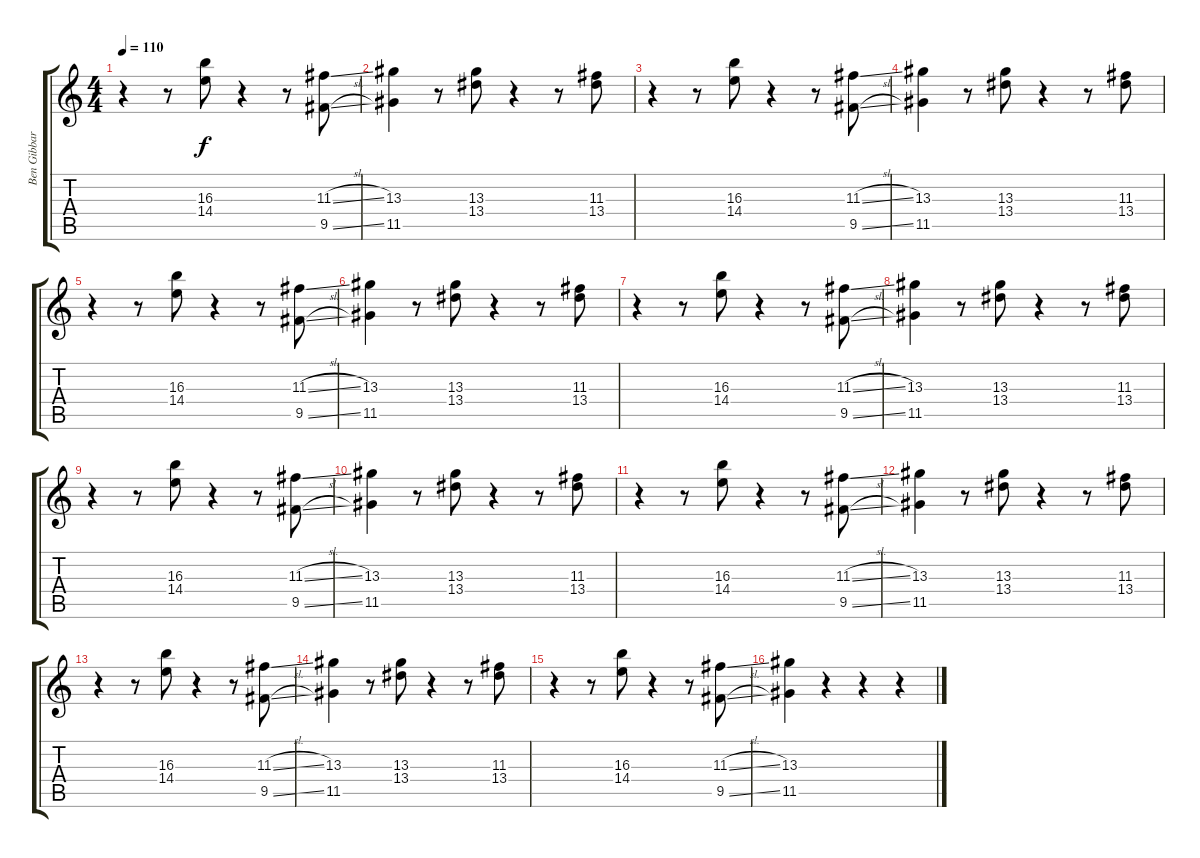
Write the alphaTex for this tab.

\track ("Ben Gibbard" "Ben Gibbar") {instrument overdrivenguitar}
\staff {score tabs}
\tuning (E4 B3 G3 D3 A2 E2) {hide}
\ts (4 4)
\tempo 110
\clef g2
\ks c
r.4{dy f} r.8 (16.3 14.4).8 r.4 r.8 (11.3{sl} 9.5{sl}).8 |
(13.3 11.5).4 r.8 (13.3 13.4).8 r.4 r.8 (11.3 13.4).8 |
r.4 r.8 (16.3 14.4).8 r.4 r.8 (11.3{sl} 9.5{sl}).8 |
(13.3 11.5).4 r.8 (13.3 13.4).8 r.4 r.8 (11.3 13.4).8 |
r.4 r.8 (16.3 14.4).8 r.4 r.8 (11.3{sl} 9.5{sl}).8 |
(13.3 11.5).4 r.8 (13.3 13.4).8 r.4 r.8 (11.3 13.4).8 |
r.4 r.8 (16.3 14.4).8 r.4 r.8 (11.3{sl} 9.5{sl}).8 |
(13.3 11.5).4 r.8 (13.3 13.4).8 r.4 r.8 (11.3 13.4).8 |
r.4 r.8 (16.3 14.4).8 r.4 r.8 (11.3{sl} 9.5{sl}).8 |
(13.3 11.5).4 r.8 (13.3 13.4).8 r.4 r.8 (11.3 13.4).8 |
r.4 r.8 (16.3 14.4).8 r.4 r.8 (11.3{sl} 9.5{sl}).8 |
(13.3 11.5).4 r.8 (13.3 13.4).8 r.4 r.8 (11.3 13.4).8 |
r.4 r.8 (16.3 14.4).8 r.4 r.8 (11.3{sl} 9.5{sl}).8 |
(13.3 11.5).4 r.8 (13.3 13.4).8 r.4 r.8 (11.3 13.4).8 |
r.4 r.8 (16.3 14.4).8 r.4 r.8 (11.3{sl} 9.5{sl}).8 |
(13.3 11.5).4 r.4 r.4 r.4
